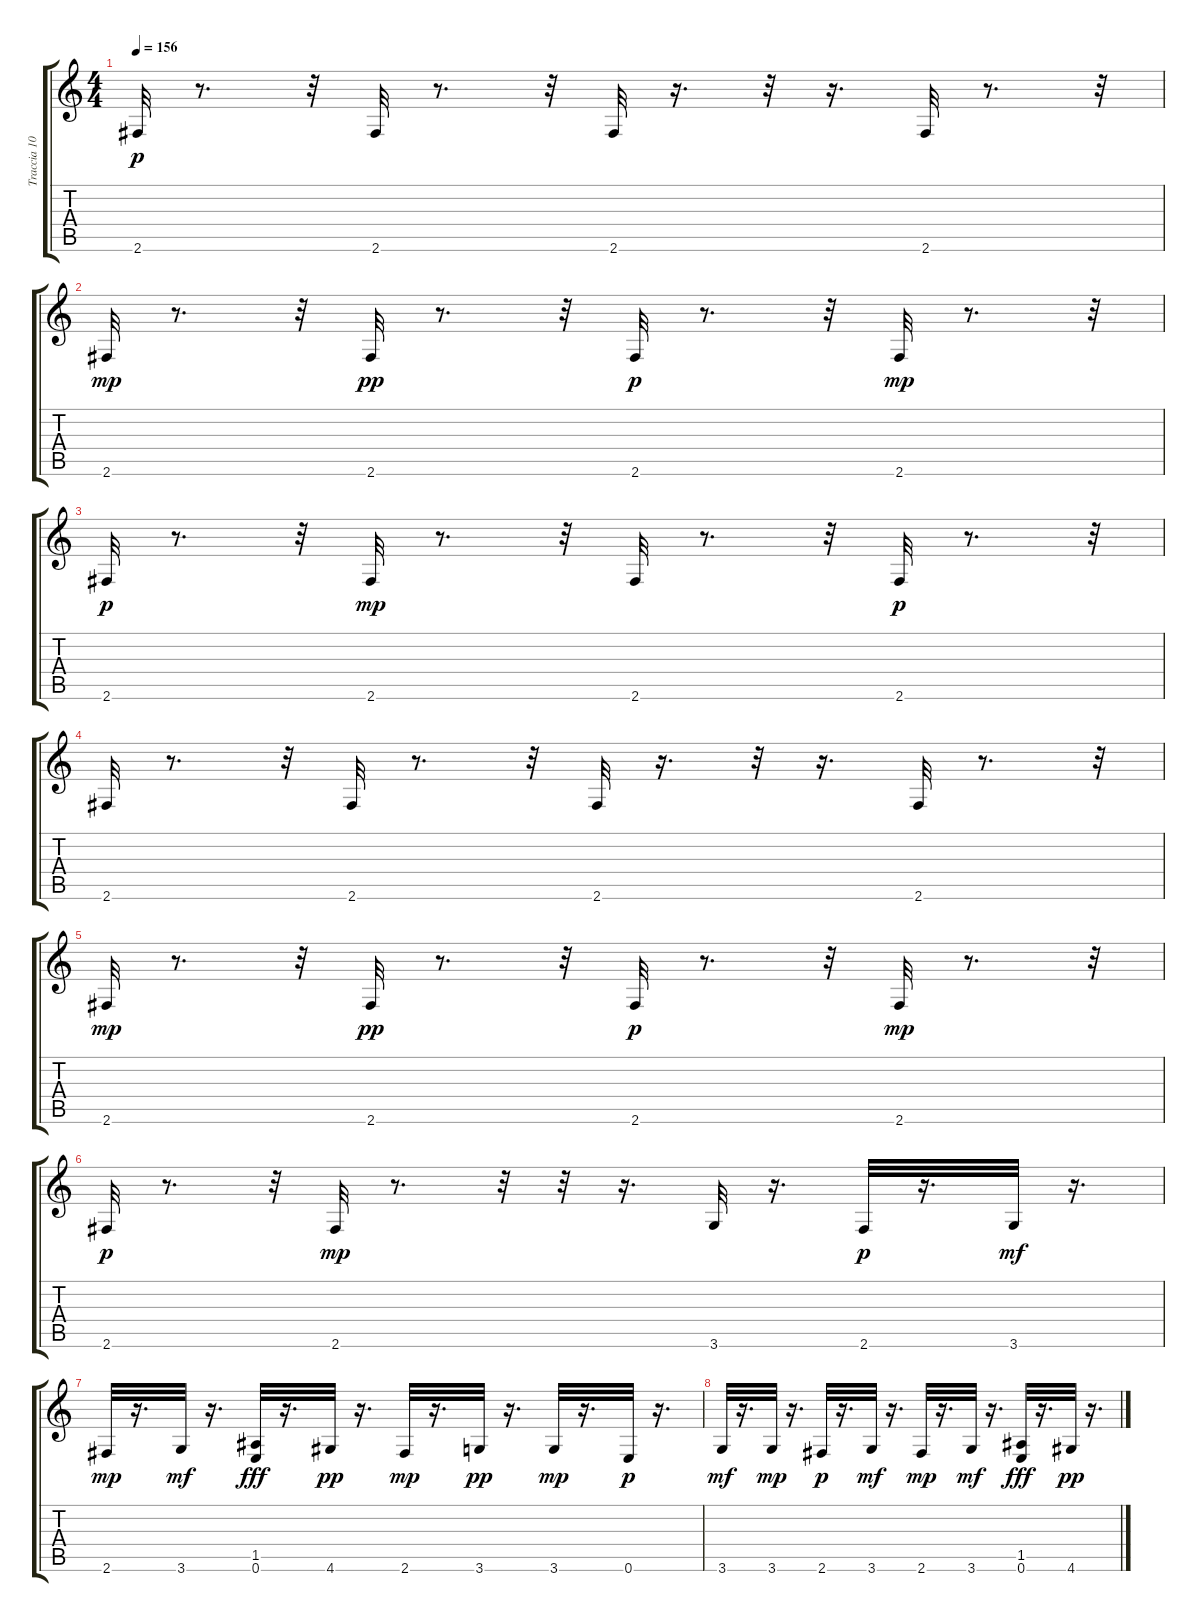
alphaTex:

\track ("Traccia 10" "Traccia 10") {instrument acousticbass}
\staff {score tabs}
\tuning (E4 B3 G3 D3 A2 E2) {hide}
\ts (4 4)
\tempo 156
\clef g2
\ks c
2.6.32{dy p} r.8{d} r.32 2.6.32 r.8{d} r.32 2.6.32 r.16{d} r.32 r.16{d} 2.6.32 r.8{d} r.32 |
2.6.32{dy mp} r.8{d} r.32 2.6.32{dy pp} r.8{d} r.32 2.6.32{dy p} r.8{d} r.32 2.6.32{dy mp} r.8{d} r.32 |
2.6.32{dy p} r.8{d} r.32 2.6.32{dy mp} r.8{d} r.32 2.6.32 r.8{d} r.32 2.6.32{dy p} r.8{d} r.32 |
2.6.32 r.8{d} r.32 2.6.32 r.8{d} r.32 2.6.32 r.16{d} r.32 r.16{d} 2.6.32 r.8{d} r.32 |
2.6.32{dy mp} r.8{d} r.32 2.6.32{dy pp} r.8{d} r.32 2.6.32{dy p} r.8{d} r.32 2.6.32{dy mp} r.8{d} r.32 |
2.6.32{dy p} r.8{d} r.32 2.6.32{dy mp} r.8{d} r.32 r.32 r.16{d} 3.6.32 r.16{d} 2.6.32{dy p} r.16{d} 3.6.32{dy mf} r.16{d} |
2.6.32{dy mp} r.16{d} 3.6.32{dy mf} r.16{d} (1.5 0.6).32{dy fff} r.16{d} 4.6.32{dy pp} r.16{d} 2.6.32{dy mp} r.16{d} 3.6.32{dy pp} r.16{d} 3.6.32{dy mp} r.16{d} 0.6.32{dy p} r.16{d} |
3.6.32{dy mf} r.16{d} 3.6.32{dy mp} r.16{d} 2.6.32{dy p} r.16{d} 3.6.32{dy mf} r.16{d} 2.6.32{dy mp} r.16{d} 3.6.32{dy mf} r.16{d} (1.5 0.6).32{dy fff} r.16{d} 4.6.32{dy pp} r.16{d}
